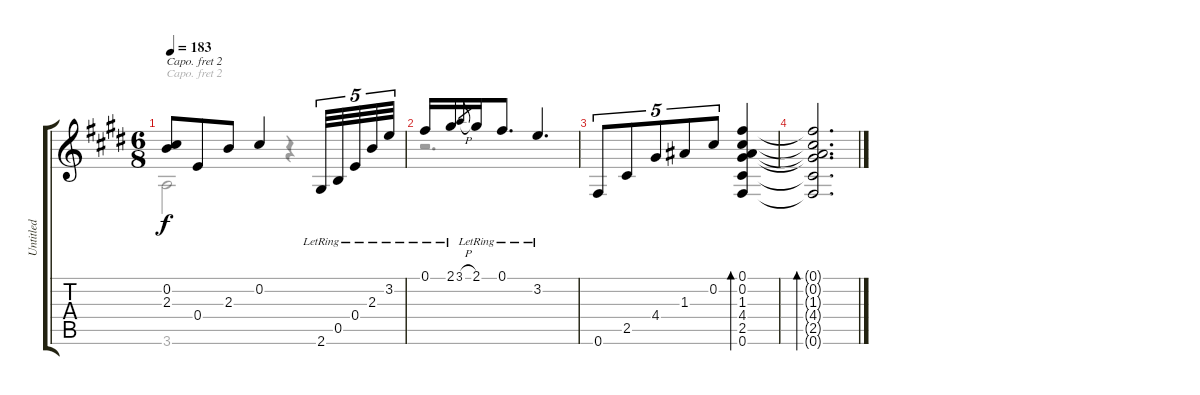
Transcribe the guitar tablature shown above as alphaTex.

\track ("Untitled" "Untitled") {instrument acousticguitarsteel}
\staff {score tabs}
\capo 2
\tuning (E4 B3 G3 D3 A2 E2) {hide}
\voice
\ts (6 8)
\tempo 183
\clef g2
\ks e
(0.2{t} 2.3{t}).8{dy f} 0.4.8 2.3.8 0.2.4 2.6{lr}.32{tu (5 4)} 0.5{lr}.32{tu (5 4)} 0.4{lr}.32{tu (5 4)} 2.3{lr}.32{tu (5 4)} 3.2{lr}.32{tu (5 4)} |
\ks c#minor
0.1{lr}.16 2.1{lr}.16 3.1{h}.8{gr} 2.1{lr}.16 0.1{lr}.8{d} 3.2{lr}.4{d} |
0.6.8{tu (5 4)} 2.5.8{tu (5 4)} 4.4.8{tu (5 4)} 1.3.8{tu (5 4)} 0.2.8{tu (5 4)} (0.1 0.2 1.3 4.4 2.5 0.6).4{bd 30} |
(0.1{t} 0.2{t} 1.3{t} 4.4{t} 2.5{t} 0.6{t}).2{d bd 30}
\voice
\clef g2
\ottava regular
\simile none
\ks e
3.6.2{dy f} r.4 |
\ks c#minor
r.2{d} |
|
